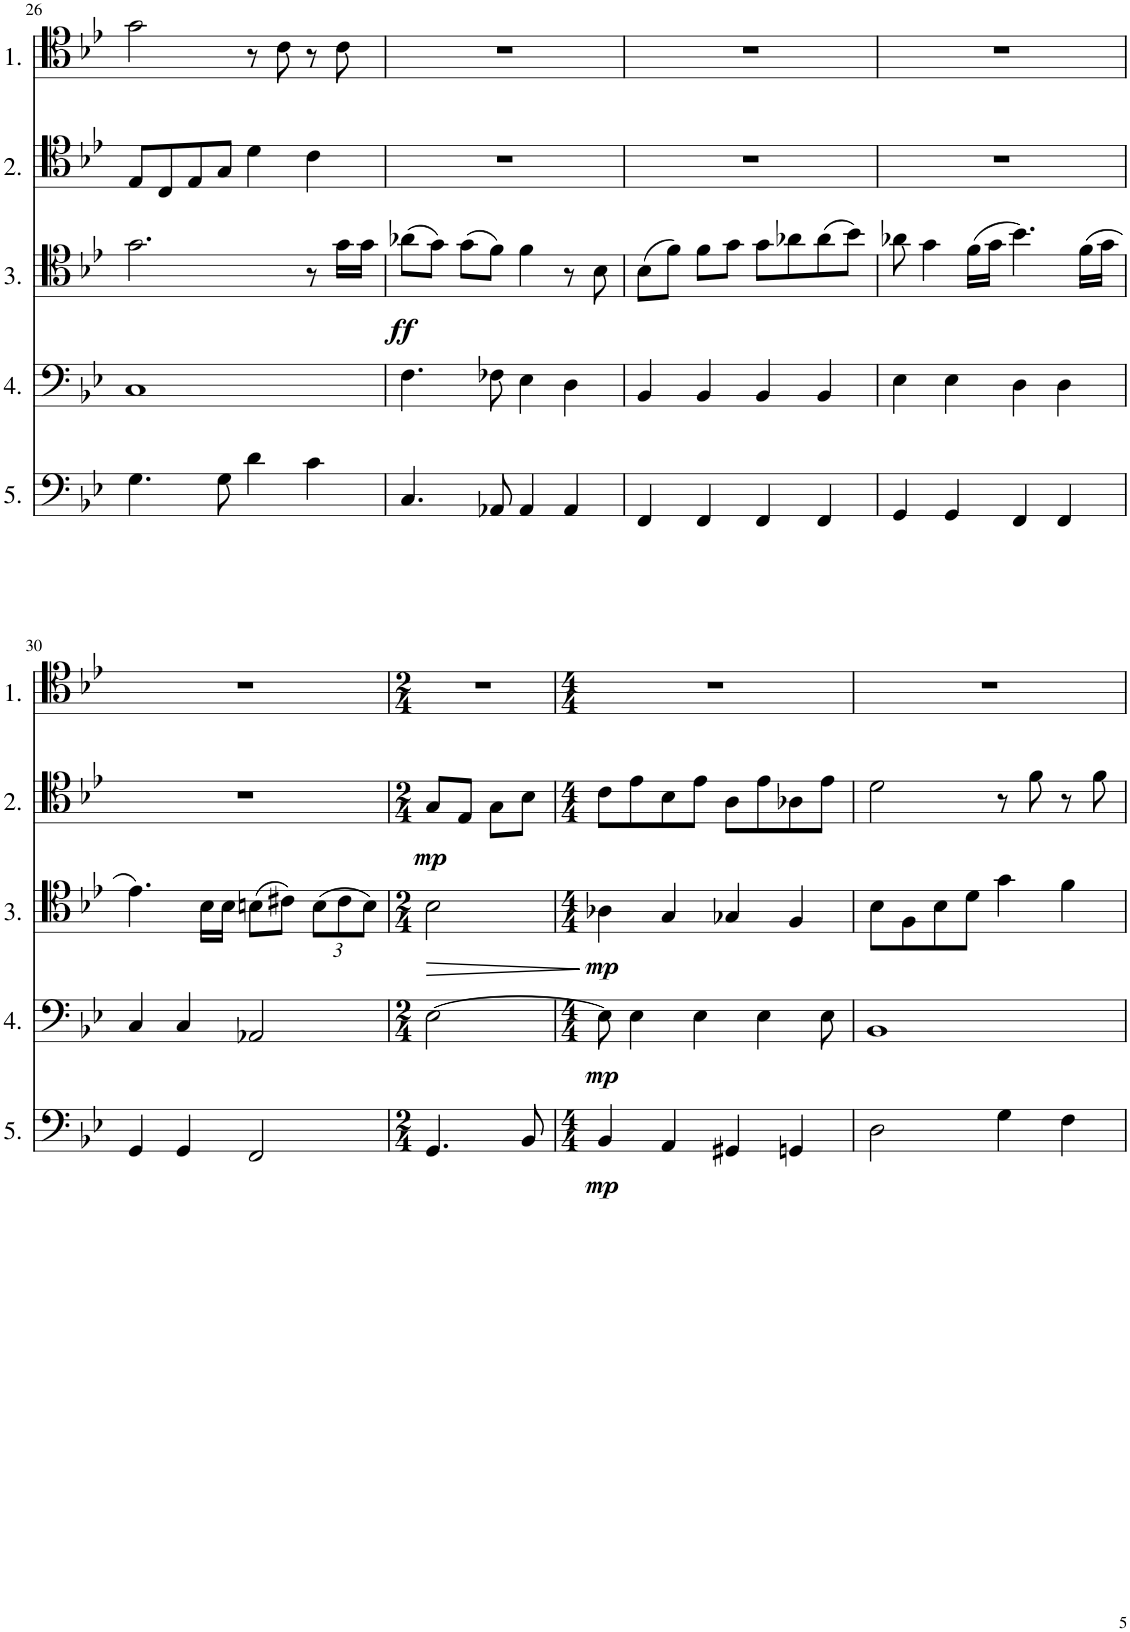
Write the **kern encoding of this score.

**kern	**dynam	**kern	**dynam	**kern	**dynam	**kern	**dynam	**kern
*part5	*part5	*part4	*part4	*part3	*part3	*part2	*part2	*part1
*staff5	*staff5	*staff4	*staff4	*staff3	*staff3	*staff2	*staff2	*staff1
*I"Cello 5	*	*I"Cello 4	*	*I"Cello 3	*	*I"Cello 2	*	*I"Cello 1
!!LO:PB:g=z
*clefF4	*	*clefF4	*	*clefC4	*	*clefC4	*	*clefC4
*k[b-e-]	*	*k[b-e-]	*	*k[b-e-]	*	*k[b-e-]	*	*k[b-e-]
*M4/4	*	*M4/4	*	*M4/4	*	*M4/4	*	*M4/4
=26	=26	=26	=26	=26	=26	=26	=26	=26
4.G\	.	1C	.	2.g\	.	8E-/L	.	2g\
.	.	.	.	.	.	8C/	.	.
.	.	.	.	.	.	8E-/	.	.
8G\	.	.	.	.	.	8G/J	.	.
4d\	.	.	.	.	.	4d\	.	8r
.	.	.	.	.	.	.	.	8c\
4c\	.	.	.	8r	.	4c\	.	8r
.	.	.	.	16g\LL	.	.	.	8c\
.	.	.	.	16g\JJ	.	.	.	.
=27	=27	=27	=27	=27	=27	=27	=27	=27
!	!	!	!	!	!LO:DY:b	!	!	!
4.C/	.	4.F\	.	(8a-X\L	ff	1r	.	1r
.	.	.	.	8g\J)	.	.	.	.
.	.	.	.	(8g\L	.	.	.	.
8AA-X/	.	8F-X\	.	8f\J)	.	.	.	.
4AA-/	.	4E-\	.	4f\	.	.	.	.
4AA-/	.	4D\	.	8r	.	.	.	.
.	.	.	.	8B-\	.	.	.	.
=28	=28	=28	=28	=28	=28	=28	=28	=28
4FF/	.	4BB-/	.	(8B-\L	.	1r	.	1r
.	.	.	.	8f\J)	.	.	.	.
4FF/	.	4BB-/	.	8f\L	.	.	.	.
.	.	.	.	8g\J	.	.	.	.
4FF/	.	4BB-/	.	8g\L	.	.	.	.
.	.	.	.	8a-X\	.	.	.	.
4FF/	.	4BB-/	.	(8a-\	.	.	.	.
.	.	.	.	8b-\J)	.	.	.	.
=29	=29	=29	=29	=29	=29	=29	=29	=29
4GG/	.	4E-\	.	8a-X\	.	1r	.	1r
.	.	.	.	4g\	.	.	.	.
4GG/	.	4E-\	.	.	.	.	.	.
.	.	.	.	(16f\LL	.	.	.	.
.	.	.	.	16g\JJ	.	.	.	.
4FF/	.	4D\	.	4.b-\)	.	.	.	.
4FF/	.	4D\	.	.	.	.	.	.
.	.	.	.	(16f\LL	.	.	.	.
.	.	.	.	16g\JJ	.	.	.	.
!!LO:LB:g=z
=30	=30	=30	=30	=30	=30	=30	=30	=30
4GG/	.	4C/	.	4.e-\)	.	1r	.	1r
4GG/	.	4C/	.	.	.	.	.	.
.	.	.	.	16B-\LL	.	.	.	.
.	.	.	.	16B-\JJ	.	.	.	.
2FF/	.	2AA-X/	.	(8Bn\L	.	.	.	.
.	.	.	.	8c#X\J)	.	.	.	.
*	*	*	*	*Xbrackettup	*	*	*	*
.	.	.	.	(12B\L	.	.	.	.
.	.	.	.	12c#\	.	.	.	.
.	.	.	.	12B\J)	.	.	.	.
=31	=31	=31	=31	=31	=31	=31	=31	=31
*M2/4	*	*M2/4	*	*M2/4	*	*M2/4	*	*M2/4
!	!	!	!	!	!LO:HP:b	!	!LO:DY:b	!
4.GG/	.	[2E-\	.	2B-\	>	8G/L	mp	2r
.	.	.	.	.	.	8E-/J	.	.
.	.	.	.	.	.	8G\L	.	.
8BB-/	.	.	.	.	.	8B-\J	.	.
.	.	.	.	.	]	.	.	.
=32	=32	=32	=32	=32	=32	=32	=32	=32
*M4/4	*	*M4/4	*	*M4/4	*	*M4/4	*	*M4/4
!	!LO:DY:b	!	!LO:DY:b	!	!LO:DY:b	!	!	!
4BB-/	mp	8E-\]	mp	4A-X\	mp	8c\L	.	1r
.	.	4E-\	.	.	.	8e-\	.	.
4AA/	.	.	.	4G/	.	8B-\	.	.
.	.	4E-\	.	.	.	8e-\J	.	.
4GG#X/	.	.	.	4G-X/	.	8A\L	.	.
.	.	4E-\	.	.	.	8e-\	.	.
4GGn/	.	.	.	4F/	.	8A-X\	.	.
.	.	8E-\	.	.	.	8e-\J	.	.
=33	=33	=33	=33	=33	=33	=33	=33	=33
2D\	.	1BB-	.	8B-\L	.	2d\	.	1r
.	.	.	.	8F\	.	.	.	.
.	.	.	.	8B-\	.	.	.	.
.	.	.	.	8d\J	.	.	.	.
4G\	.	.	.	4g\	.	8r	.	.
.	.	.	.	.	.	8f\	.	.
4F\	.	.	.	4f\	.	8r	.	.
.	.	.	.	.	.	8f\	.	.
=	=	=	=	=	=	=	=	=
*-	*-	*-	*-	*-	*-	*-	*-	*-
